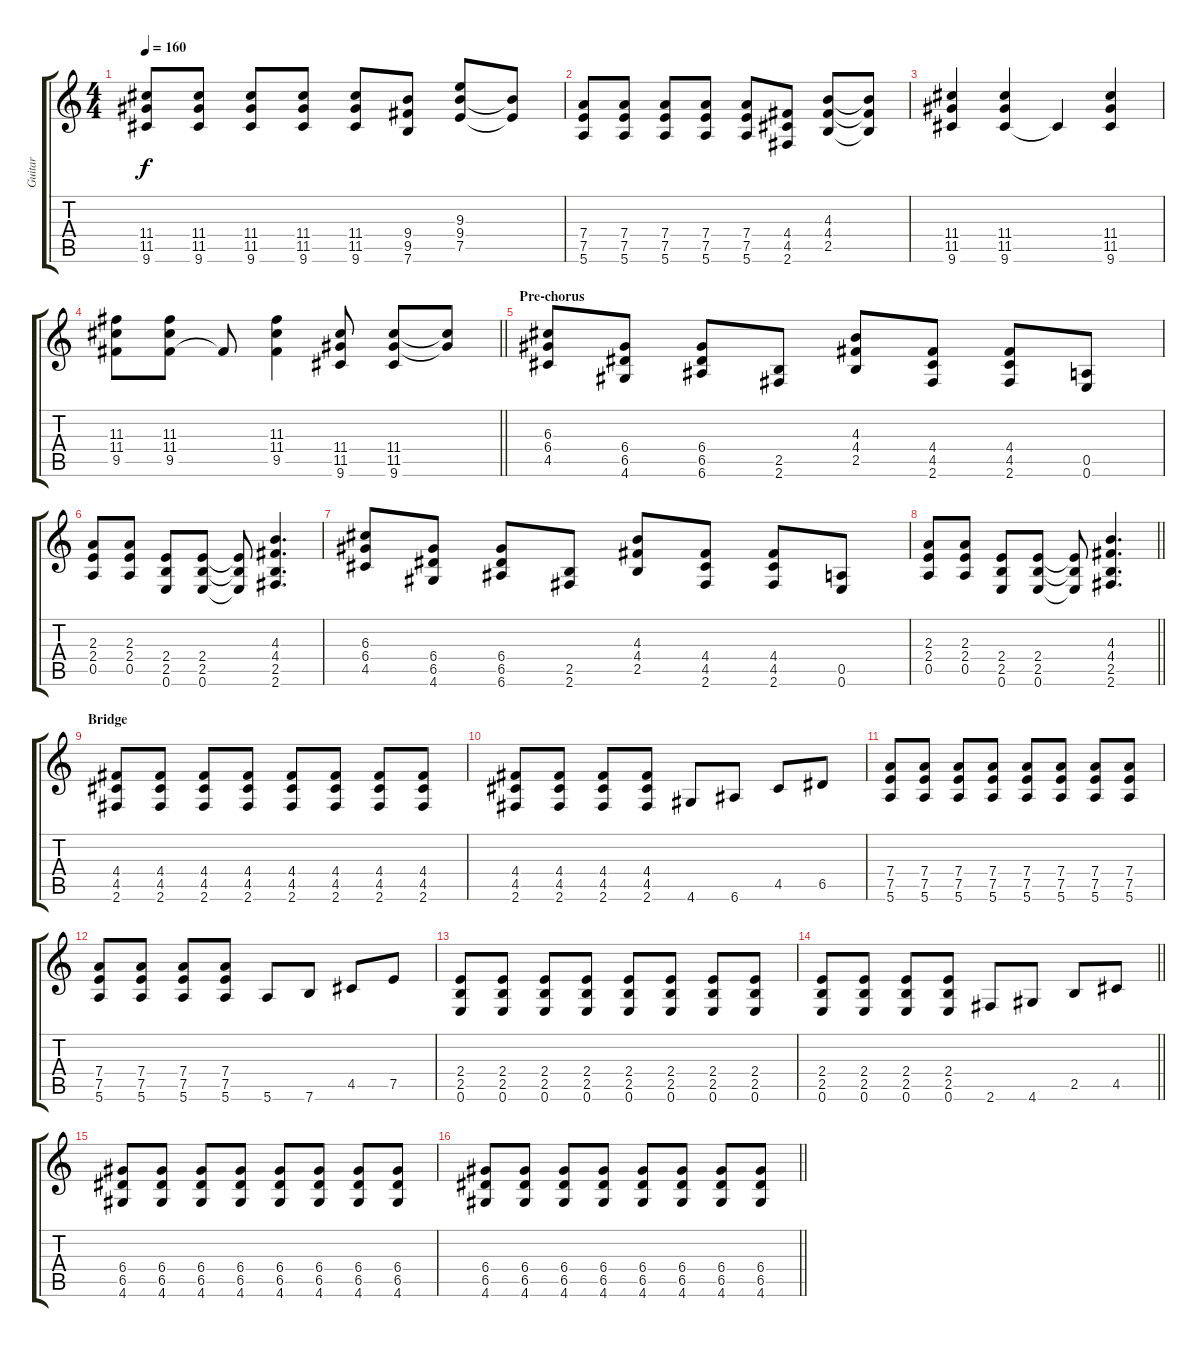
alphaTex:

\track ("Guitar" "Guitar") {instrument overdrivenguitar}
\staff {score tabs}
\tuning (E4 B3 G3 D3 A2 E2) {hide}
\ts (4 4)
\tempo 160
\clef g2
\ks c
(11.4 11.5 9.6).8{dy f} (11.4 11.5 9.6).8 (11.4 11.5 9.6).8 (11.4 11.5 9.6).8 (11.4 11.5 9.6).8 (9.4 9.5 7.6).8 (9.3 9.4 7.5).8 (9.4{t} 7.5{t}).8 |
(7.4 7.5 5.6).8 (7.4 7.5 5.6).8 (7.4 7.5 5.6).8 (7.4 7.5 5.6).8 (7.4 7.5 5.6).8 (4.4 4.5 2.6).8 (4.3 4.4 2.5).8 (4.3{t} 4.4{t} 2.5{t}).8 |
(11.4 11.5 9.6).4 (11.4 11.5 9.6).4 9.6{t}.4 (11.4 11.5 9.6).4 |
\barLineRight lightlight
(11.3 11.4 9.5).8 (11.3 11.4 9.5).8 9.5{t}.8 (11.3 11.4 9.5).4 (11.4 11.5 9.6).8 (11.4 11.5 9.6).8 (11.4{t} 11.5{t}).8 |
\section ("" "Pre-chorus")
(6.3 6.4 4.5).8 (6.4 6.5 4.6).8 (6.4 6.5 6.6).8 (2.5 2.6).8 (4.3 4.4 2.5).8 (4.4 4.5 2.6).8 (4.4 4.5 2.6).8 (0.5 0.6).8 |
(2.3 2.4 0.5).8 (2.3 2.4 0.5).8 (2.4 2.5 0.6).8 (2.4 2.5 0.6).8 (2.4{t} 2.5{t} 0.6{t}).8 (4.3 4.4 2.5 2.6).4{d} |
(6.3 6.4 4.5).8 (6.4 6.5 4.6).8 (6.4 6.5 6.6).8 (2.5 2.6).8 (4.3 4.4 2.5).8 (4.4 4.5 2.6).8 (4.4 4.5 2.6).8 (0.5 0.6).8 |
\barLineRight lightlight
(2.3 2.4 0.5).8 (2.3 2.4 0.5).8 (2.4 2.5 0.6).8 (2.4 2.5 0.6).8 (2.4{t} 2.5{t} 0.6{t}).8 (4.3 4.4 2.5 2.6).4{d} |
\section ("" "Bridge")
(4.4 4.5 2.6).8 (4.4 4.5 2.6).8 (4.4 4.5 2.6).8 (4.4 4.5 2.6).8 (4.4 4.5 2.6).8 (4.4 4.5 2.6).8 (4.4 4.5 2.6).8 (4.4 4.5 2.6).8 |
(4.4 4.5 2.6).8 (4.4 4.5 2.6).8 (4.4 4.5 2.6).8 (4.4 4.5 2.6).8 4.6.8 6.6.8 4.5.8 6.5.8 |
(7.4 7.5 5.6).8 (7.4 7.5 5.6).8 (7.4 7.5 5.6).8 (7.4 7.5 5.6).8 (7.4 7.5 5.6).8 (7.4 7.5 5.6).8 (7.4 7.5 5.6).8 (7.4 7.5 5.6).8 |
(7.4 7.5 5.6).8 (7.4 7.5 5.6).8 (7.4 7.5 5.6).8 (7.4 7.5 5.6).8 5.6.8 7.6.8 4.5.8 7.5.8 |
(2.4 2.5 0.6).8 (2.4 2.5 0.6).8 (2.4 2.5 0.6).8 (2.4 2.5 0.6).8 (2.4 2.5 0.6).8 (2.4 2.5 0.6).8 (2.4 2.5 0.6).8 (2.4 2.5 0.6).8 |
\barLineRight lightlight
(2.4 2.5 0.6).8 (2.4 2.5 0.6).8 (2.4 2.5 0.6).8 (2.4 2.5 0.6).8 2.6.8 4.6.8 2.5.8 4.5.8 |
(6.4 6.5 4.6).8 (6.4 6.5 4.6).8 (6.4 6.5 4.6).8 (6.4 6.5 4.6).8 (6.4 6.5 4.6).8 (6.4 6.5 4.6).8 (6.4 6.5 4.6).8 (6.4 6.5 4.6).8 |
\barLineRight lightlight
(6.4 6.5 4.6).8 (6.4 6.5 4.6).8 (6.4 6.5 4.6).8 (6.4 6.5 4.6).8 (6.4 6.5 4.6).8 (6.4 6.5 4.6).8 (6.4 6.5 4.6).8 (6.4 6.5 4.6).8
